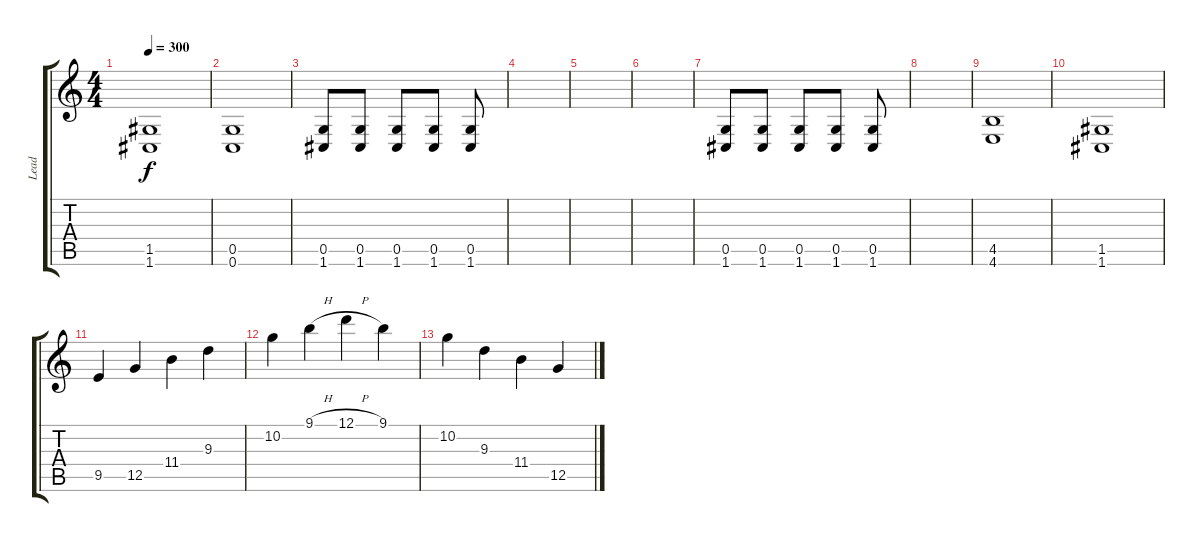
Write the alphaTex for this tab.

\track ("Lead" "Lead") {instrument overdrivenguitar}
\staff {score tabs}
\tuning (D4 A3 F3 C3 G2 C2) {hide}
\ts (4 4)
\tempo 300
\clef g2
\ks c
(1.5 1.6).1{dy f} |
(0.5 0.6).1 |
(0.5 1.6).8 (0.5 1.6).8 (0.5 1.6).8 (0.5 1.6).8 (0.5 1.6).8 |
|
|
|
(0.5 1.6).8 (0.5 1.6).8 (0.5 1.6).8 (0.5 1.6).8 (0.5 1.6).8 |
|
(4.5 4.6).1 |
(1.5 1.6).1 |
9.5.4 12.5.4 11.4.4 9.3.4 |
10.2.4 9.1{h}.4 12.1{h}.4 9.1.4 |
10.2.4 9.3.4 11.4.4 12.5.4
